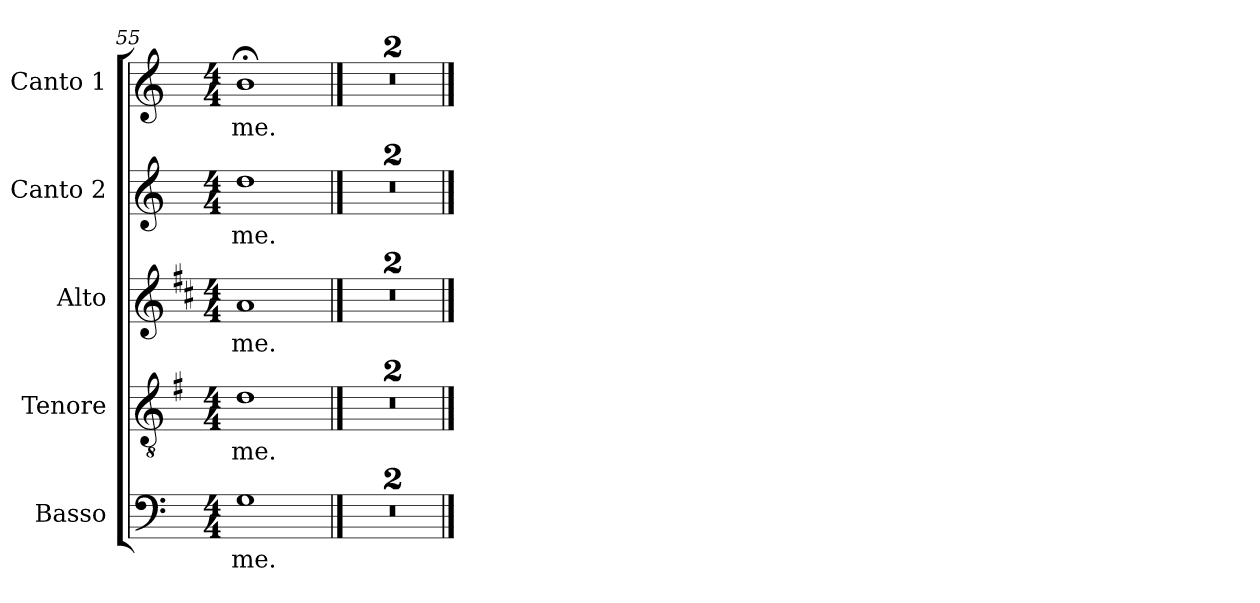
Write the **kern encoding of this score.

**kern	**text	**kern	**text	**kern	**text	**kern	**text	**kern	**text
*part5	*part5	*part4	*part4	*part3	*part3	*part2	*part2	*part1	*part1
*staff5	*staff5	*staff4	*staff4	*staff3	*staff3	*staff2	*staff2	*staff1	*staff1
*I"Basso	*	*I"Tenore	*	*I"Alto	*	*I"Canto 2	*	*I"Canto 1	*
*I'B	*	*I'T	*	*I'A	*	*I'C2	*	*I'C1	*
*clefF4	*	*clefGv2	*	*clefG2	*	*clefG2	*	*clefG2	*
*	*	*ITrd4c7	*	*ITrd1c2	*	*	*	*	*
*k[]	*	*k[]	*	*k[]	*	*k[]	*	*k[]	*
*C:	*	*C:	*	*C:	*	*C:	*	*C:	*
*M4/4	*	*M4/4	*	*M4/4	*	*M4/4	*	*M4/4	*
=55	=55	=55	=55	=55	=55	=55	=55	=55	=55
!	!LO:LY:b	!	!LO:LY:b	!	!LO:LY:b	!	!LO:LY:b	!	!LO:LY:b
1G	-me.	1G	-me.	1g	-me.	1dd	-me.	1b;<	-me.
==56	==56	==56	==56	==56	==56	==56	==56	==56	==56
1r	.	1r	.	1r	.	1r	.	1r	.
=57	=57	=57	=57	=57	=57	=57	=57	=57	=57
1r	.	1r	.	1r	.	1r	.	1r	.
==	==	==	==	==	==	==	==	==	==
*-	*-	*-	*-	*-	*-	*-	*-	*-	*-
